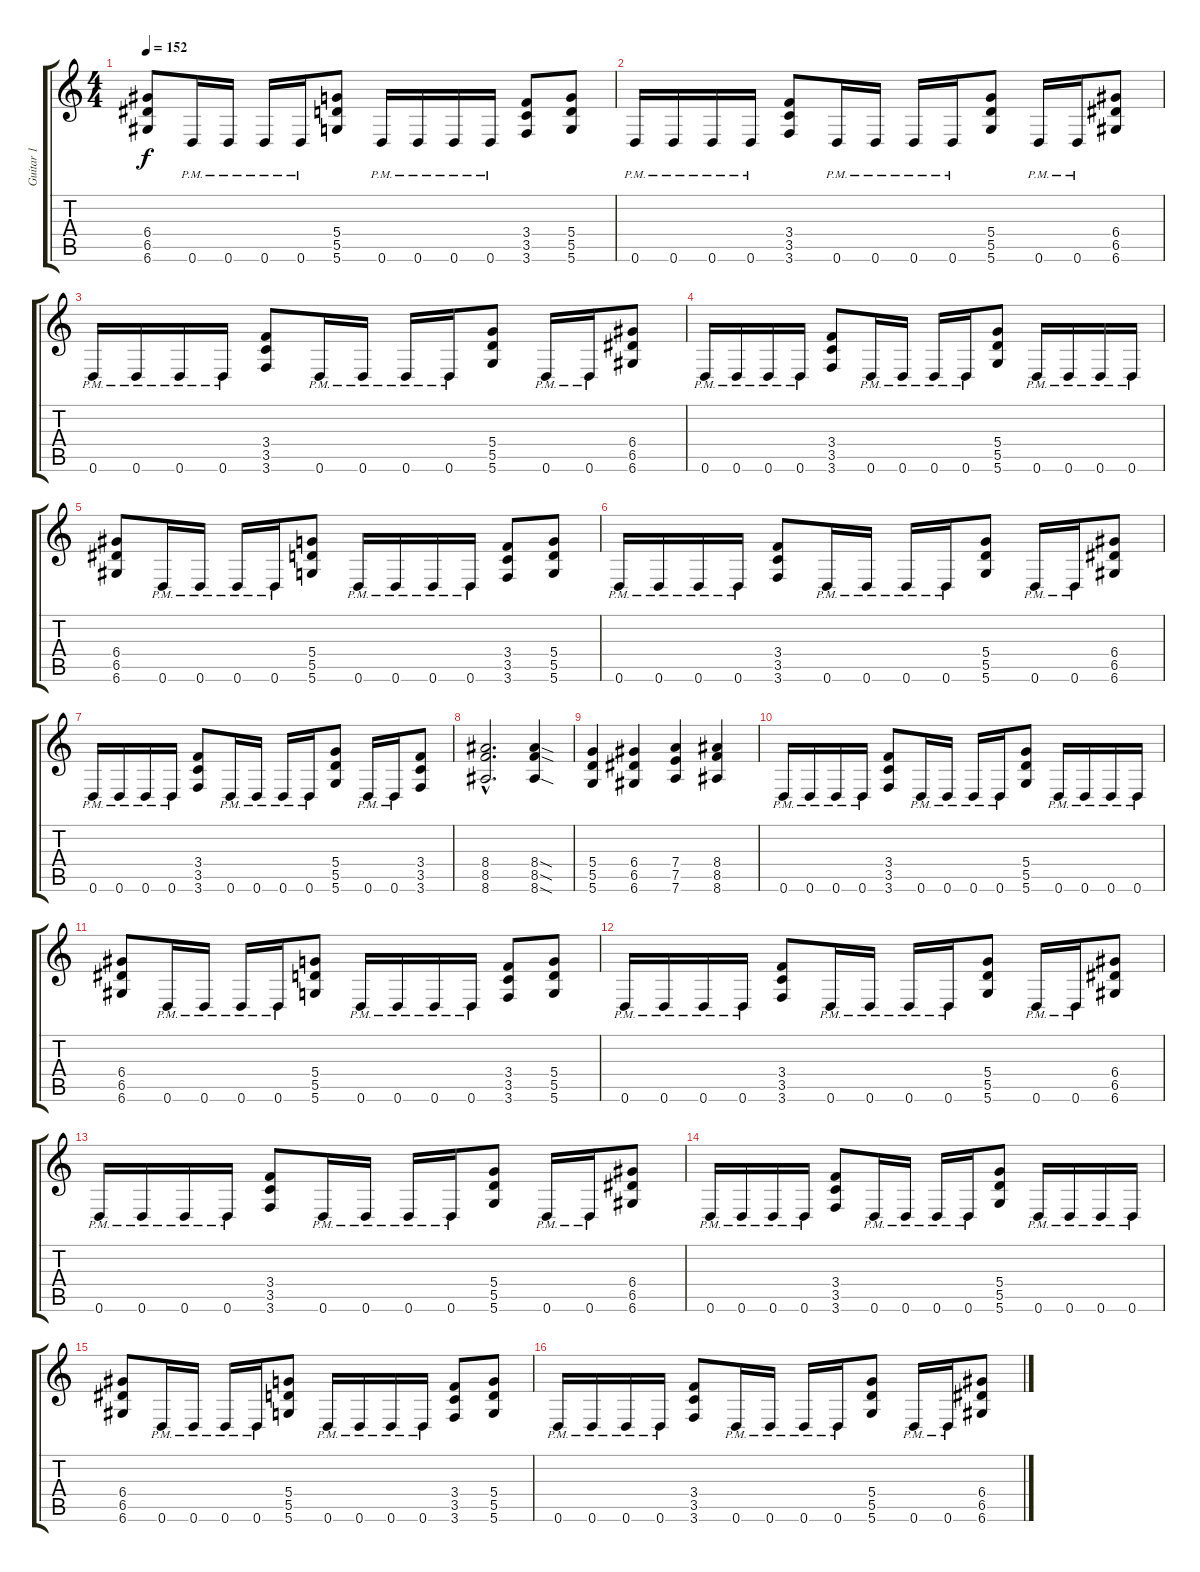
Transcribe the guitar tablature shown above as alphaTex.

\track ("Guitar 1" "Guitar 1") {instrument distortionguitar}
\staff {score tabs}
\tuning (E4 B3 G3 D3 A2 D2) {hide}
\ts (4 4)
\tempo 152
\clef g2
\ks c
(6.4 6.5 6.6).8{dy f} 0.6{pm}.16 0.6{pm}.16 0.6{pm}.16 0.6{pm}.16 (5.4 5.5 5.6).8 0.6{pm}.16 0.6{pm}.16 0.6{pm}.16 0.6{pm}.16 (3.4 3.5 3.6).8 (5.4 5.5 5.6).8 |
0.6{pm}.16 0.6{pm}.16 0.6{pm}.16 0.6{pm}.16 (3.4 3.5 3.6).8 0.6{pm}.16 0.6{pm}.16 0.6{pm}.16 0.6{pm}.16 (5.4 5.5 5.6).8 0.6{pm}.16 0.6{pm}.16 (6.4 6.5 6.6).8 |
0.6{pm}.16 0.6{pm}.16 0.6{pm}.16 0.6{pm}.16 (3.4 3.5 3.6).8 0.6{pm}.16 0.6{pm}.16 0.6{pm}.16 0.6{pm}.16 (5.4 5.5 5.6).8 0.6{pm}.16 0.6{pm}.16 (6.4 6.5 6.6).8 |
0.6{pm}.16 0.6{pm}.16 0.6{pm}.16 0.6{pm}.16 (3.4 3.5 3.6).8 0.6{pm}.16 0.6{pm}.16 0.6{pm}.16 0.6{pm}.16 (5.4 5.5 5.6).8 0.6{pm}.16 0.6{pm}.16 0.6{pm}.16 0.6{pm}.16 |
(6.4 6.5 6.6).8 0.6{pm}.16 0.6{pm}.16 0.6{pm}.16 0.6{pm}.16 (5.4 5.5 5.6).8 0.6{pm}.16 0.6{pm}.16 0.6{pm}.16 0.6{pm}.16 (3.4 3.5 3.6).8 (5.4 5.5 5.6).8 |
0.6{pm}.16 0.6{pm}.16 0.6{pm}.16 0.6{pm}.16 (3.4 3.5 3.6).8 0.6{pm}.16 0.6{pm}.16 0.6{pm}.16 0.6{pm}.16 (5.4 5.5 5.6).8 0.6{pm}.16 0.6{pm}.16 (6.4 6.5 6.6).8 |
0.6{pm}.16 0.6{pm}.16 0.6{pm}.16 0.6{pm}.16 (3.4 3.5 3.6).8 0.6{pm}.16 0.6{pm}.16 0.6{pm}.16 0.6{pm}.16 (5.4 5.5 5.6).8 0.6{pm}.16 0.6{pm}.16 (3.4 3.5 3.6).8 |
(8.4{hac} 8.5{hac} 8.6{hac}).2{d} (8.4{sod} 8.5{sod} 8.6{sod}).4 |
(5.4 5.5 5.6).4 (6.4 6.5 6.6).4 (7.4 7.5 7.6).4 (8.4 8.5 8.6).4 |
0.6{pm}.16 0.6{pm}.16 0.6{pm}.16 0.6{pm}.16 (3.4 3.5 3.6).8 0.6{pm}.16 0.6{pm}.16 0.6{pm}.16 0.6{pm}.16 (5.4 5.5 5.6).8 0.6{pm}.16 0.6{pm}.16 0.6{pm}.16 0.6{pm}.16 |
(6.4 6.5 6.6).8 0.6{pm}.16 0.6{pm}.16 0.6{pm}.16 0.6{pm}.16 (5.4 5.5 5.6).8 0.6{pm}.16 0.6{pm}.16 0.6{pm}.16 0.6{pm}.16 (3.4 3.5 3.6).8 (5.4 5.5 5.6).8 |
0.6{pm}.16 0.6{pm}.16 0.6{pm}.16 0.6{pm}.16 (3.4 3.5 3.6).8 0.6{pm}.16 0.6{pm}.16 0.6{pm}.16 0.6{pm}.16 (5.4 5.5 5.6).8 0.6{pm}.16 0.6{pm}.16 (6.4 6.5 6.6).8 |
0.6{pm}.16 0.6{pm}.16 0.6{pm}.16 0.6{pm}.16 (3.4 3.5 3.6).8 0.6{pm}.16 0.6{pm}.16 0.6{pm}.16 0.6{pm}.16 (5.4 5.5 5.6).8 0.6{pm}.16 0.6{pm}.16 (6.4 6.5 6.6).8 |
0.6{pm}.16 0.6{pm}.16 0.6{pm}.16 0.6{pm}.16 (3.4 3.5 3.6).8 0.6{pm}.16 0.6{pm}.16 0.6{pm}.16 0.6{pm}.16 (5.4 5.5 5.6).8 0.6{pm}.16 0.6{pm}.16 0.6{pm}.16 0.6{pm}.16 |
(6.4 6.5 6.6).8 0.6{pm}.16 0.6{pm}.16 0.6{pm}.16 0.6{pm}.16 (5.4 5.5 5.6).8 0.6{pm}.16 0.6{pm}.16 0.6{pm}.16 0.6{pm}.16 (3.4 3.5 3.6).8 (5.4 5.5 5.6).8 |
0.6{pm}.16 0.6{pm}.16 0.6{pm}.16 0.6{pm}.16 (3.4 3.5 3.6).8 0.6{pm}.16 0.6{pm}.16 0.6{pm}.16 0.6{pm}.16 (5.4 5.5 5.6).8 0.6{pm}.16 0.6{pm}.16 (6.4 6.5 6.6).8
